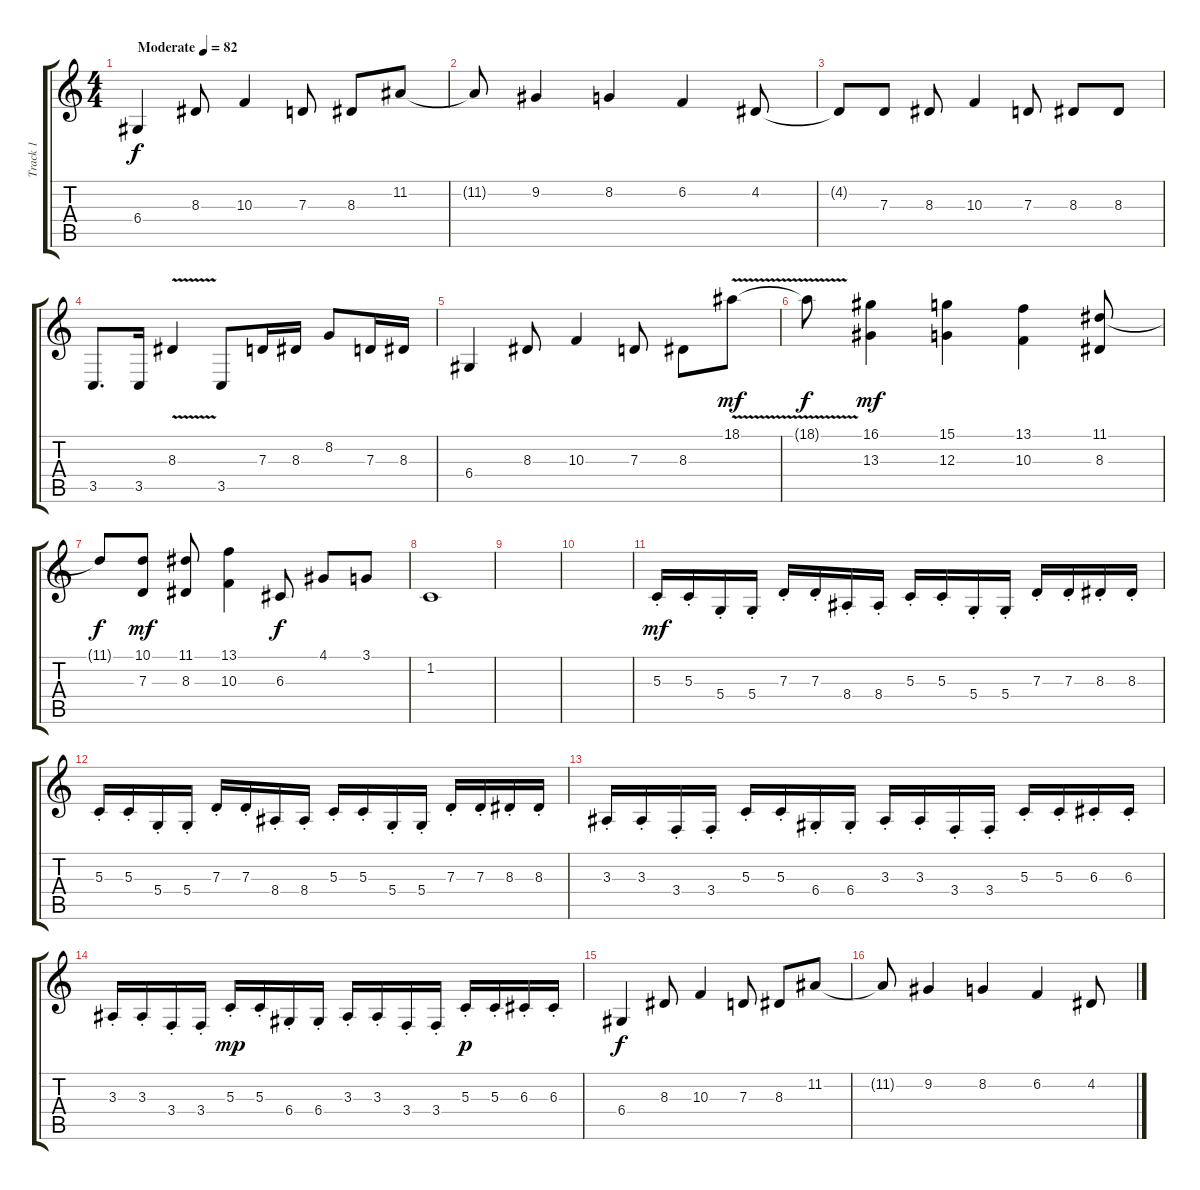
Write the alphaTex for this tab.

\track ("Track 1" "Track 1") {instrument violin}
\staff {score tabs}
\tuning (E4 B3 G3 D3 A2 E2) {hide}
\ts (4 4)
\tempo (82 "Moderate")
\clef g2
\ks c
6.4.4{dy f instrument violin} 8.3.8 10.3.4 7.3.8 8.3.8 11.2.8 |
11.2{t}.8 9.2.4 8.2.4 6.2.4 4.2.8 |
4.2{t}.8 7.3.8 8.3.8 10.3.4 7.3.8 8.3.8 8.3.8 |
3.5.8{d} 3.5.16 8.3{v}.4 3.5.8 7.3.16 8.3.16 8.2.8 7.3.16 8.3.16 |
6.4.4 8.3.8 10.3.4 7.3.8 8.3.8 18.1{v}.8{dy mf} |
18.1{t}.8{dy f} (16.1 13.3).4{dy mf} (15.1 12.3).4 (13.1 10.3).4 (11.1 8.3).8 |
11.1{t}.8{dy f} (10.1 7.3).8{dy mf} (11.1 8.3).8 (13.1 10.3).4 6.3.8{dy f} 4.1.8 3.1.8 |
1.2.1 |
|
|
5.3{st}.16{dy mf} 5.3{st}.16 5.4{st}.16 5.4{st}.16 7.3{st}.16 7.3{st}.16 8.4{st}.16 8.4{st}.16 5.3{st}.16 5.3{st}.16 5.4{st}.16 5.4{st}.16 7.3{st}.16 7.3{st}.16 8.3{st}.16 8.3{st}.16 |
5.3{st}.16 5.3{st}.16 5.4{st}.16 5.4{st}.16 7.3{st}.16 7.3{st}.16 8.4{st}.16 8.4{st}.16 5.3{st}.16 5.3{st}.16 5.4{st}.16 5.4{st}.16 7.3{st}.16 7.3{st}.16 8.3{st}.16 8.3{st}.16 |
3.3{st}.16 3.3{st}.16 3.4{st}.16 3.4{st}.16 5.3{st}.16 5.3{st}.16 6.4{st}.16 6.4{st}.16 3.3{st}.16 3.3{st}.16 3.4{st}.16 3.4{st}.16 5.3{st}.16 5.3{st}.16 6.3{st}.16 6.3{st}.16 |
3.3{st}.16 3.3{st}.16 3.4{st}.16 3.4{st}.16 5.3{st}.16{dy mp} 5.3{st}.16 6.4{st}.16 6.4{st}.16 3.3{st}.16 3.3{st}.16 3.4{st}.16 3.4{st}.16 5.3{st}.16{dy p} 5.3{st}.16 6.3{st}.16 6.3{st}.16 |
6.4.4{dy f} 8.3.8 10.3.4 7.3.8 8.3.8 11.2.8 |
11.2{t}.8 9.2.4 8.2.4 6.2.4 4.2.8
